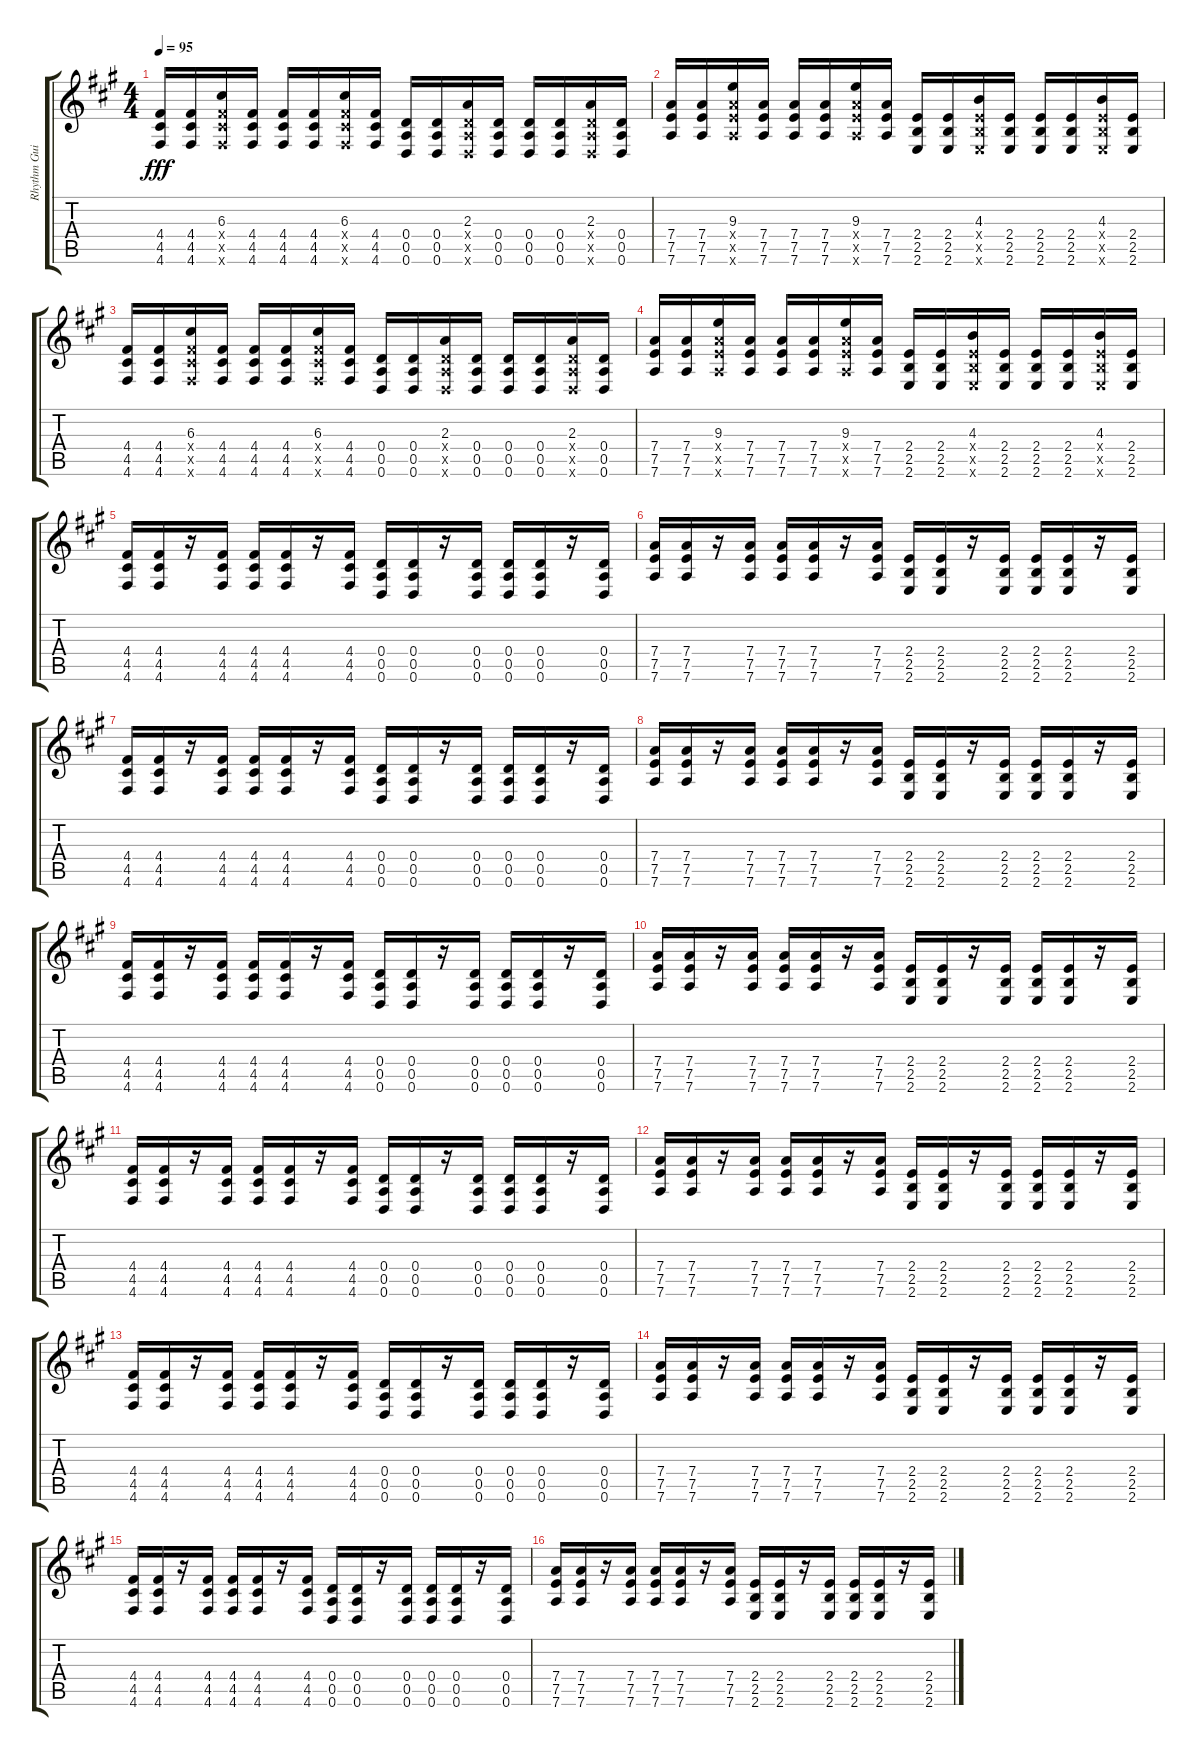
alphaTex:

\track ("Rhythm Guitar" "Rhythm Gui") {instrument distortionguitar}
\staff {score tabs}
\tuning (E4 B3 G3 D3 A2 D2) {hide}
\ts (4 4)
\tempo 95
\clef g2
\ks a
(4.4 4.5 4.6).16{dy fff instrument distortionguitar} (4.4 4.5 4.6).16 (6.3 4.4{x} 4.5{x} 4.6{x}).16 (4.4 4.5 4.6).16 (4.4 4.5 4.6).16 (4.4 4.5 4.6).16 (6.3 4.4{x} 4.5{x} 4.6{x}).16 (4.4 4.5 4.6).16 (0.4 0.5 0.6).16 (0.4 0.5 0.6).16 (2.3 0.4{x} 0.5{x} 0.6{x}).16 (0.4 0.5 0.6).16 (0.4 0.5 0.6).16 (0.4 0.5 0.6).16 (2.3 0.4{x} 0.5{x} 0.6{x}).16 (0.4 0.5 0.6).16 |
(7.4 7.5 7.6).16 (7.4 7.5 7.6).16 (9.3 7.4{x} 7.5{x} 7.6{x}).16 (7.4 7.5 7.6).16 (7.4 7.5 7.6).16 (7.4 7.5 7.6).16 (9.3 7.4{x} 7.5{x} 7.6{x}).16 (7.4 7.5 7.6).16 (2.4 2.5 2.6).16 (2.4 2.5 2.6).16 (4.3 2.4{x} 2.5{x} 2.6{x}).16 (2.4 2.5 2.6).16 (2.4 2.5 2.6).16 (2.4 2.5 2.6).16 (4.3 2.4{x} 2.5{x} 2.6{x}).16 (2.4 2.5 2.6).16 |
(4.4 4.5 4.6).16 (4.4 4.5 4.6).16 (6.3 4.4{x} 4.5{x} 4.6{x}).16 (4.4 4.5 4.6).16 (4.4 4.5 4.6).16 (4.4 4.5 4.6).16 (6.3 4.4{x} 4.5{x} 4.6{x}).16 (4.4 4.5 4.6).16 (0.4 0.5 0.6).16 (0.4 0.5 0.6).16 (2.3 0.4{x} 0.5{x} 0.6{x}).16 (0.4 0.5 0.6).16 (0.4 0.5 0.6).16 (0.4 0.5 0.6).16 (2.3 0.4{x} 0.5{x} 0.6{x}).16 (0.4 0.5 0.6).16 |
(7.4 7.5 7.6).16 (7.4 7.5 7.6).16 (9.3 7.4{x} 7.5{x} 7.6{x}).16 (7.4 7.5 7.6).16 (7.4 7.5 7.6).16 (7.4 7.5 7.6).16 (9.3 7.4{x} 7.5{x} 7.6{x}).16 (7.4 7.5 7.6).16 (2.4 2.5 2.6).16 (2.4 2.5 2.6).16 (4.3 2.4{x} 2.5{x} 2.6{x}).16 (2.4 2.5 2.6).16 (2.4 2.5 2.6).16 (2.4 2.5 2.6).16 (4.3 2.4{x} 2.5{x} 2.6{x}).16 (2.4 2.5 2.6).16 |
(4.4 4.5 4.6).16 (4.4 4.5 4.6).16 r.16 (4.4 4.5 4.6).16 (4.4 4.5 4.6).16 (4.4 4.5 4.6).16 r.16 (4.4 4.5 4.6).16 (0.4 0.5 0.6).16 (0.4 0.5 0.6).16 r.16 (0.4 0.5 0.6).16 (0.4 0.5 0.6).16 (0.4 0.5 0.6).16 r.16 (0.4 0.5 0.6).16 |
(7.4 7.5 7.6).16 (7.4 7.5 7.6).16 r.16 (7.4 7.5 7.6).16 (7.4 7.5 7.6).16 (7.4 7.5 7.6).16 r.16 (7.4 7.5 7.6).16 (2.4 2.5 2.6).16 (2.4 2.5 2.6).16 r.16 (2.4 2.5 2.6).16 (2.4 2.5 2.6).16 (2.4 2.5 2.6).16 r.16 (2.4 2.5 2.6).16 |
(4.4 4.5 4.6).16 (4.4 4.5 4.6).16 r.16 (4.4 4.5 4.6).16 (4.4 4.5 4.6).16 (4.4 4.5 4.6).16 r.16 (4.4 4.5 4.6).16 (0.4 0.5 0.6).16 (0.4 0.5 0.6).16 r.16 (0.4 0.5 0.6).16 (0.4 0.5 0.6).16 (0.4 0.5 0.6).16 r.16 (0.4 0.5 0.6).16 |
(7.4 7.5 7.6).16 (7.4 7.5 7.6).16 r.16 (7.4 7.5 7.6).16 (7.4 7.5 7.6).16 (7.4 7.5 7.6).16 r.16 (7.4 7.5 7.6).16 (2.4 2.5 2.6).16 (2.4 2.5 2.6).16 r.16 (2.4 2.5 2.6).16 (2.4 2.5 2.6).16 (2.4 2.5 2.6).16 r.16 (2.4 2.5 2.6).16 |
(4.4 4.5 4.6).16 (4.4 4.5 4.6).16 r.16 (4.4 4.5 4.6).16 (4.4 4.5 4.6).16 (4.4 4.5 4.6).16 r.16 (4.4 4.5 4.6).16 (0.4 0.5 0.6).16 (0.4 0.5 0.6).16 r.16 (0.4 0.5 0.6).16 (0.4 0.5 0.6).16 (0.4 0.5 0.6).16 r.16 (0.4 0.5 0.6).16 |
(7.4 7.5 7.6).16 (7.4 7.5 7.6).16 r.16 (7.4 7.5 7.6).16 (7.4 7.5 7.6).16 (7.4 7.5 7.6).16 r.16 (7.4 7.5 7.6).16 (2.4 2.5 2.6).16 (2.4 2.5 2.6).16 r.16 (2.4 2.5 2.6).16 (2.4 2.5 2.6).16 (2.4 2.5 2.6).16 r.16 (2.4 2.5 2.6).16 |
(4.4 4.5 4.6).16 (4.4 4.5 4.6).16 r.16 (4.4 4.5 4.6).16 (4.4 4.5 4.6).16 (4.4 4.5 4.6).16 r.16 (4.4 4.5 4.6).16 (0.4 0.5 0.6).16 (0.4 0.5 0.6).16 r.16 (0.4 0.5 0.6).16 (0.4 0.5 0.6).16 (0.4 0.5 0.6).16 r.16 (0.4 0.5 0.6).16 |
(7.4 7.5 7.6).16 (7.4 7.5 7.6).16 r.16 (7.4 7.5 7.6).16 (7.4 7.5 7.6).16 (7.4 7.5 7.6).16 r.16 (7.4 7.5 7.6).16 (2.4 2.5 2.6).16 (2.4 2.5 2.6).16 r.16 (2.4 2.5 2.6).16 (2.4 2.5 2.6).16 (2.4 2.5 2.6).16 r.16 (2.4 2.5 2.6).16 |
(4.4 4.5 4.6).16 (4.4 4.5 4.6).16 r.16 (4.4 4.5 4.6).16 (4.4 4.5 4.6).16 (4.4 4.5 4.6).16 r.16 (4.4 4.5 4.6).16 (0.4 0.5 0.6).16 (0.4 0.5 0.6).16 r.16 (0.4 0.5 0.6).16 (0.4 0.5 0.6).16 (0.4 0.5 0.6).16 r.16 (0.4 0.5 0.6).16 |
(7.4 7.5 7.6).16 (7.4 7.5 7.6).16 r.16 (7.4 7.5 7.6).16 (7.4 7.5 7.6).16 (7.4 7.5 7.6).16 r.16 (7.4 7.5 7.6).16 (2.4 2.5 2.6).16 (2.4 2.5 2.6).16 r.16 (2.4 2.5 2.6).16 (2.4 2.5 2.6).16 (2.4 2.5 2.6).16 r.16 (2.4 2.5 2.6).16 |
(4.4 4.5 4.6).16 (4.4 4.5 4.6).16 r.16 (4.4 4.5 4.6).16 (4.4 4.5 4.6).16 (4.4 4.5 4.6).16 r.16 (4.4 4.5 4.6).16 (0.4 0.5 0.6).16 (0.4 0.5 0.6).16 r.16 (0.4 0.5 0.6).16 (0.4 0.5 0.6).16 (0.4 0.5 0.6).16 r.16 (0.4 0.5 0.6).16 |
(7.4 7.5 7.6).16 (7.4 7.5 7.6).16 r.16 (7.4 7.5 7.6).16 (7.4 7.5 7.6).16 (7.4 7.5 7.6).16 r.16 (7.4 7.5 7.6).16 (2.4 2.5 2.6).16 (2.4 2.5 2.6).16 r.16 (2.4 2.5 2.6).16 (2.4 2.5 2.6).16 (2.4 2.5 2.6).16 r.16 (2.4 2.5 2.6).16
